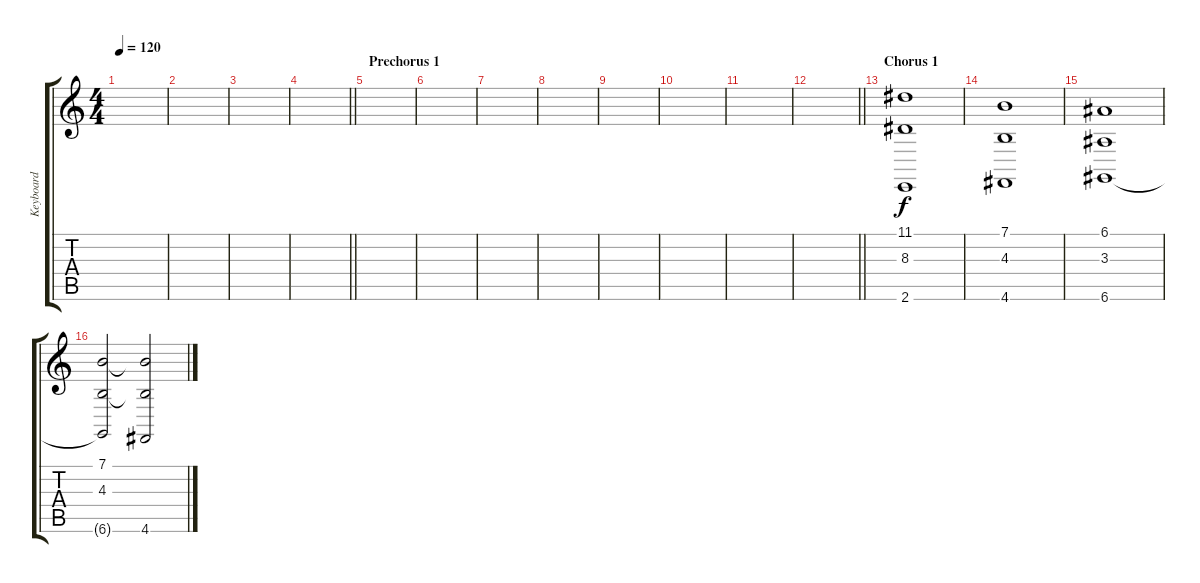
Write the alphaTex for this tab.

\track ("Keyboard" "Keyboard") {instrument flute}
\staff {score tabs}
\tuning (E4 B3 G3 D3 A2 D2) {hide}
\ts (4 4)
\tempo 120
\clef g2
\ks c
|
|
|
\barLineRight lightlight
|
\section ("" "Prechorus 1")
|
|
|
|
|
|
|
\barLineRight lightlight
|
\section ("" "Chorus 1")
(11.1 8.3 2.6).1{volume 12} |
(7.1 4.3 4.6).1 |
(6.1 3.3 6.6).1 |
(7.1 4.3 6.6{t}).2 (7.1{t} 4.3{t} 4.6).2
